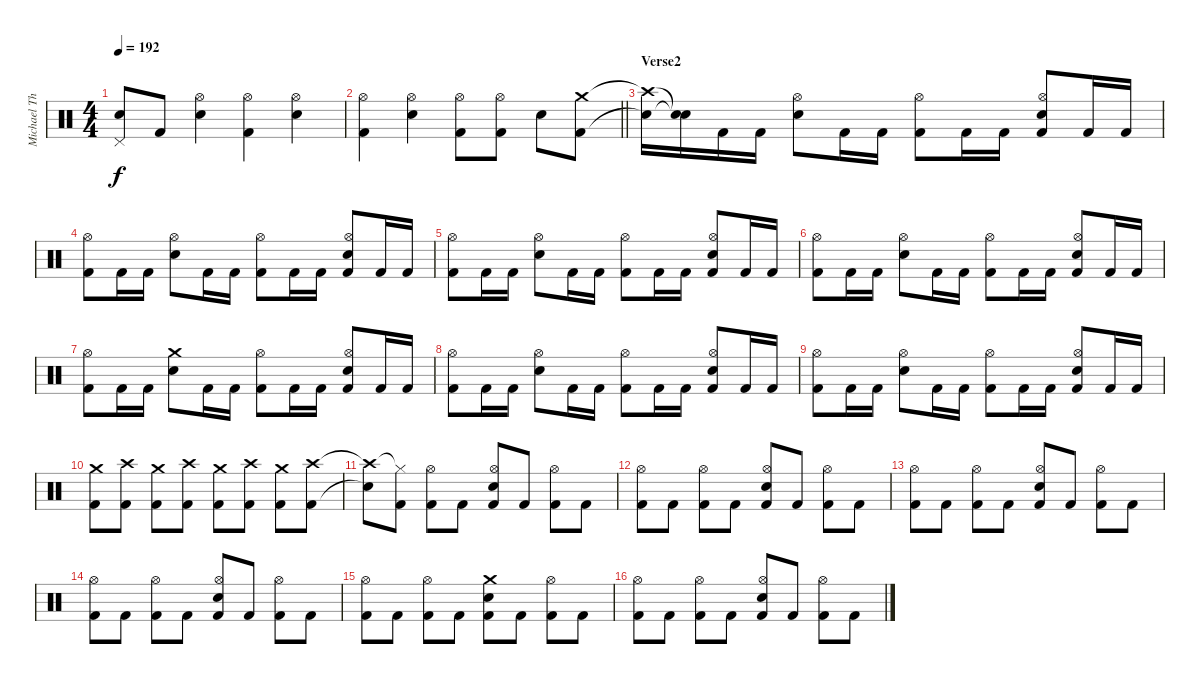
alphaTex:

\track ("Michael Thomas" "Michael Th") {instrument percussion}
\staff {score}
\articulation defaults
\ts (4 4)
\tempo 192
\clef neutral
\ks c
("Pedal Hi-Hat (hit)"{t} "Snare (hit)"{t}).8{dy f} "Kick (hit) 2".8 ("Hi-Hat (open)" "Electric Snare (hit)").4 ("Hi-Hat (open)" "Kick (hit) 2").4 ("Hi-Hat (open)" "Electric Snare (hit)").4 |
\barLineRight lightlight
("Hi-Hat (open)" "Kick (hit) 2").4 ("Hi-Hat (open)" "Electric Snare (hit)").4 ("Hi-Hat (open)" "Kick (hit) 2").8 ("Hi-Hat (open)" "Kick (hit) 2").8 "Electric Snare (hit)".8 ("Crash medium (hit)" "Kick (hit) 2").8 |
\section ("" "Verse2")
("Crash high (hit)"{t} "Snare (hit)"{t}).16 ("Snare (hit)"{t} "Snare (hit)"{t}).16 "Kick (hit) 2".16 "Kick (hit) 2".16 ("Hi-Hat (open)" "Electric Snare (hit)").8 "Kick (hit) 2".16 "Kick (hit) 2".16 ("Hi-Hat (open)" "Kick (hit) 2").8 "Kick (hit) 2".16 "Kick (hit) 2".16 ("Hi-Hat (open)" "Electric Snare (hit)" "Kick (hit) 2").8 "Kick (hit) 2".16 "Kick (hit) 2".16 |
("Hi-Hat (open)" "Kick (hit) 2").8 "Kick (hit) 2".16 "Kick (hit) 2".16 ("Hi-Hat (open)" "Electric Snare (hit)").8 "Kick (hit) 2".16 "Kick (hit) 2".16 ("Hi-Hat (open)" "Kick (hit) 2").8 "Kick (hit) 2".16 "Kick (hit) 2".16 ("Hi-Hat (open)" "Electric Snare (hit)" "Kick (hit) 2").8 "Kick (hit) 2".16 "Kick (hit) 2".16 |
("Hi-Hat (open)" "Kick (hit) 2").8 "Kick (hit) 2".16 "Kick (hit) 2".16 ("Hi-Hat (open)" "Electric Snare (hit)").8 "Kick (hit) 2".16 "Kick (hit) 2".16 ("Hi-Hat (open)" "Kick (hit) 2").8 "Kick (hit) 2".16 "Kick (hit) 2".16 ("Hi-Hat (open)" "Electric Snare (hit)" "Kick (hit) 2").8 "Kick (hit) 2".16 "Kick (hit) 2".16 |
("Hi-Hat (open)" "Kick (hit) 2").8 "Kick (hit) 2".16 "Kick (hit) 2".16 ("Hi-Hat (open)" "Electric Snare (hit)").8 "Kick (hit) 2".16 "Kick (hit) 2".16 ("Hi-Hat (open)" "Kick (hit) 2").8 "Kick (hit) 2".16 "Kick (hit) 2".16 ("Hi-Hat (open)" "Electric Snare (hit)" "Kick (hit) 2").8 "Kick (hit) 2".16 "Kick (hit) 2".16 |
("Hi-Hat (open)" "Kick (hit) 2").8 "Kick (hit) 2".16 "Kick (hit) 2".16 ("Crash medium (hit)" "Electric Snare (hit)").8 "Kick (hit) 2".16 "Kick (hit) 2".16 ("Hi-Hat (open)" "Kick (hit) 2").8 "Kick (hit) 2".16 "Kick (hit) 2".16 ("Hi-Hat (open)" "Electric Snare (hit)" "Kick (hit) 2").8 "Kick (hit) 2".16 "Kick (hit) 2".16 |
("Hi-Hat (open)" "Kick (hit) 2").8 "Kick (hit) 2".16 "Kick (hit) 2".16 ("Hi-Hat (open)" "Electric Snare (hit)").8 "Kick (hit) 2".16 "Kick (hit) 2".16 ("Hi-Hat (open)" "Kick (hit) 2").8 "Kick (hit) 2".16 "Kick (hit) 2".16 ("Hi-Hat (open)" "Electric Snare (hit)" "Kick (hit) 2").8 "Kick (hit) 2".16 "Kick (hit) 2".16 |
("Hi-Hat (open)" "Kick (hit) 2").8 "Kick (hit) 2".16 "Kick (hit) 2".16 ("Hi-Hat (open)" "Electric Snare (hit)").8 "Kick (hit) 2".16 "Kick (hit) 2".16 ("Hi-Hat (open)" "Kick (hit) 2").8 "Kick (hit) 2".16 "Kick (hit) 2".16 ("Hi-Hat (open)" "Electric Snare (hit)" "Kick (hit) 2").8 "Kick (hit) 2".16 "Kick (hit) 2".16 |
("Crash medium (hit)" "Kick (hit) 2").8 ("Crash high (hit)" "Kick (hit) 2").8 ("Crash medium (hit)" "Kick (hit) 2").8 ("Crash high (hit)" "Kick (hit) 2").8 ("Crash medium (hit)" "Kick (hit) 2").8 ("Crash high (hit)" "Kick (hit) 2").8 ("Crash medium (hit)" "Kick (hit) 2").8 ("Crash high (hit)" "Kick (hit) 2").8 |
("Crash high (hit)"{t} "Snare (hit)"{t}).8 ("Hi-Hat (closed)"{t} "Kick (hit) 2").8 ("Hi-Hat (open)" "Kick (hit) 2").8 "Kick (hit) 2".8 ("Hi-Hat (open)" "Electric Snare (hit)" "Kick (hit) 2").8 "Kick (hit) 2".8 ("Hi-Hat (open)" "Kick (hit) 2").8 "Kick (hit) 2".8 |
("Hi-Hat (open)" "Kick (hit) 2").8 "Kick (hit) 2".8 ("Hi-Hat (open)" "Kick (hit) 2").8 "Kick (hit) 2".8 ("Hi-Hat (open)" "Electric Snare (hit)" "Kick (hit) 2").8 "Kick (hit) 2".8 ("Hi-Hat (open)" "Kick (hit) 2").8 "Kick (hit) 2".8 |
("Hi-Hat (open)" "Kick (hit) 2").8 "Kick (hit) 2".8 ("Hi-Hat (open)" "Kick (hit) 2").8 "Kick (hit) 2".8 ("Hi-Hat (open)" "Electric Snare (hit)" "Kick (hit) 2").8 "Kick (hit) 2".8 ("Hi-Hat (open)" "Kick (hit) 2").8 "Kick (hit) 2".8 |
("Hi-Hat (open)" "Kick (hit) 2").8 "Kick (hit) 2".8 ("Hi-Hat (open)" "Kick (hit) 2").8 "Kick (hit) 2".8 ("Hi-Hat (open)" "Electric Snare (hit)" "Kick (hit) 2").8 "Kick (hit) 2".8 ("Hi-Hat (open)" "Kick (hit) 2").8 "Kick (hit) 2".8 |
("Hi-Hat (open)" "Kick (hit) 2").8 "Kick (hit) 2".8 ("Hi-Hat (open)" "Kick (hit) 2").8 "Kick (hit) 2".8 ("Crash medium (hit)" "Electric Snare (hit)" "Kick (hit) 2").8 "Kick (hit) 2".8 ("Hi-Hat (open)" "Kick (hit) 2").8 "Kick (hit) 2".8 |
("Hi-Hat (open)" "Kick (hit) 2").8 "Kick (hit) 2".8 ("Hi-Hat (open)" "Kick (hit) 2").8 "Kick (hit) 2".8 ("Hi-Hat (open)" "Electric Snare (hit)" "Kick (hit) 2").8 "Kick (hit) 2".8 ("Hi-Hat (open)" "Kick (hit) 2").8 "Kick (hit) 2".8
